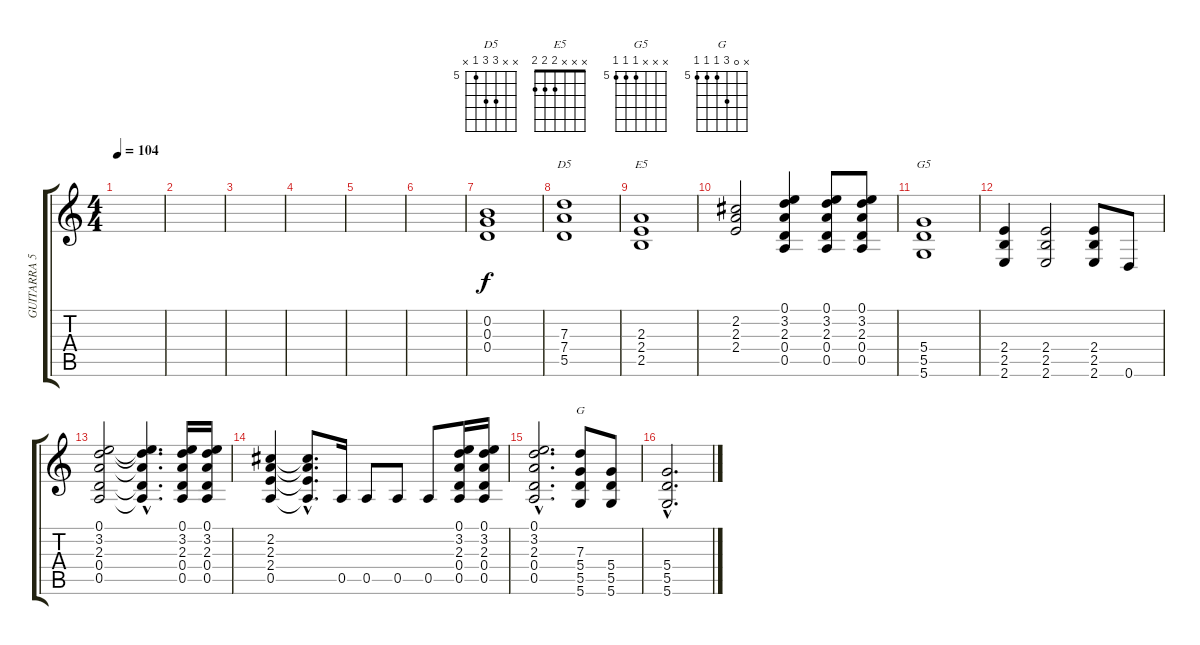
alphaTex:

\track ("GUITARRA 5" "GUITARRA 5") {instrument distortionguitar}
\staff {score tabs}
\tuning (E4 B3 G3 D3 A2 D2) {hide}
\chord ("D5" x x 7 7 5 x) {firstfret 5}
\chord ("E5" x x x 2 2 2)
\chord ("G5" x x x 5 5 5) {firstfret 5}
\chord ("G" x 0 7 5 5 5) {firstfret 5}
\ts (4 4)
\tempo 104
\clef g2
\ks c
|
|
|
|
|
|
(0.2 0.3 0.4).1 |
(7.3 7.4 5.5).1{ch "D5"} |
(2.3 2.4 2.5).1{ch "E5"} |
(2.2 2.3 2.4).2 (0.1 3.2 2.3 0.4 0.5).4 (0.1 3.2 2.3 0.4 0.5).8 (0.1 3.2 2.3 0.4 0.5).8 |
(5.4 5.5 5.6).1{ch "G5"} |
(2.4 2.5 2.6).4 (2.4 2.5 2.6).2 (2.4 2.5 2.6).8 0.6.8 |
(0.1 3.2 2.3 0.4 0.5).2 (0.1{hac t} 3.2{hac t} 2.3{hac t} 0.4{hac t} 0.5{hac t}).4{d} (0.1 3.2 2.3 0.4 0.5).16 (0.1 3.2 2.3 0.4 0.5).16 |
(2.2 2.3 2.4 0.5).4 (2.2{hac t} 2.3{hac t} 2.4{hac t} 0.5{hac t}).8{d} 0.5.16 0.5.8 0.5.8 0.5.8 (0.1 3.2 2.3 0.4 0.5).16 (0.1 3.2 2.3 0.4 0.5).16 |
(0.1{hac} 3.2{hac} 2.3{hac} 0.4{hac} 0.5{hac}).2{d} (7.3 5.4 5.5 5.6).8{ch "G"} (5.4 5.5 5.6).8 |
(5.4{hac} 5.5{hac} 5.6{hac}).2{d}
